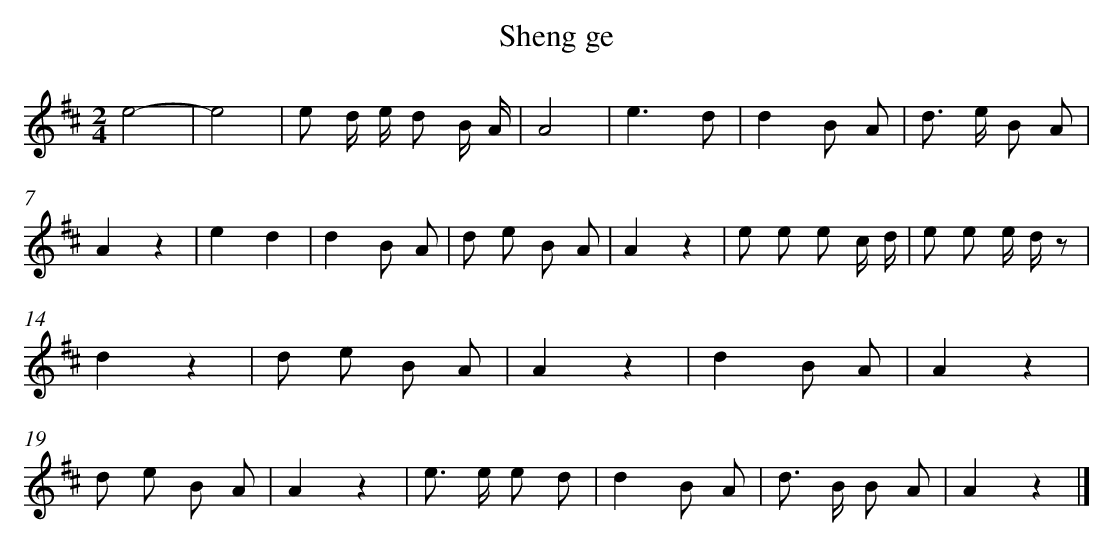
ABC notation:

X:1
T: Sheng ge
L: 1/8
M: 2/4
K: D
e4- [I:setbarnb 1]|
e4 |
e d/ e/ d B/ A/ |
A4 |
e3d |
d2B A |
d> e B A |
A2z2 |
e2d2 |
d2B A |
d e B A |
A2z2 |
e e e c/ d/ |
e e e/ d/ z |
d2z2 |
d e B A |
A2z2 |
d2B A |
A2z2 |
d e B A |
A2z2 |
e> e e d |
d2B A |
d> B B A |
A2z2 |]
